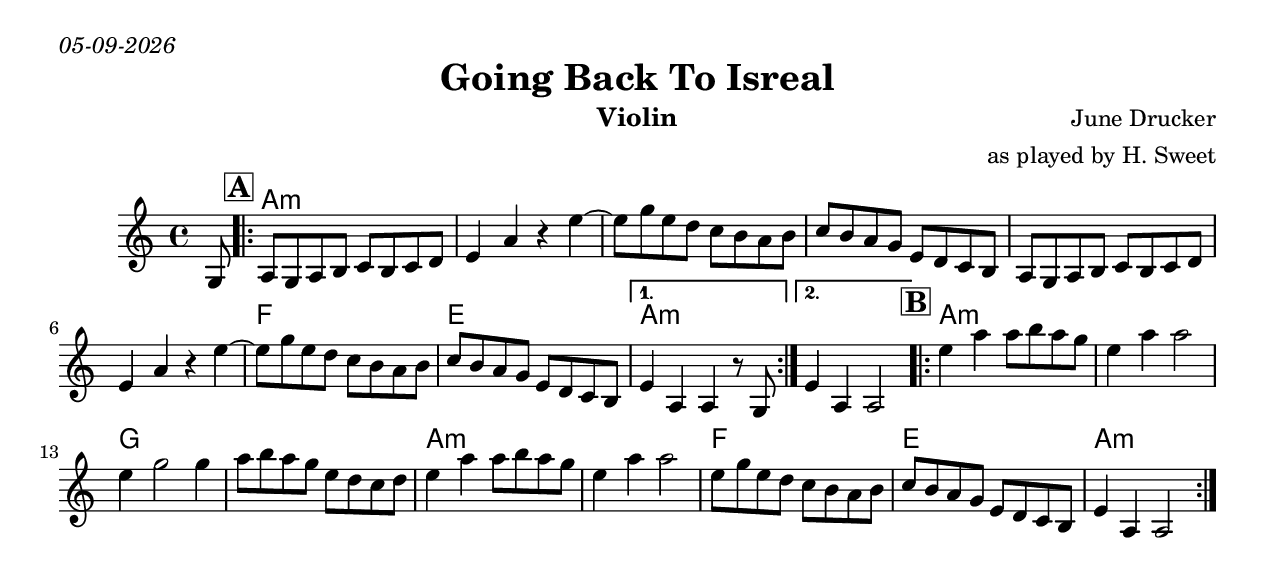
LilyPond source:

\version "2.24.0"
\include "english.ly"
%\pointAndClickOff
\paper{
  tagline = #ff
  print-all-headers = ##t
  #(set-paper-size "letter")
}
date = #(strftime "%d-%m-%Y" (localtime (current-time)))

\markup{ \italic{ \date }  }

%\markup{ Got something to say? }

global = {
  \clef treble
  \key a \minor
  \time 4/4
  \set Score.rehearsalMarkFormatter = #format-mark-box-alphabet
}

%#################################### Melody ########################
%melody =  \transpose c d \relative c' {  %transpose for clarinet
theme = {
  a8 g a b c b c d
  e4 a r e'~
  e8 g8 e d c b a b
  c8 b a g
  e8 d c b
}

melody = \relative c' {
  \global
  \partial 8 g8 %lead in notes

  \repeat volta 2{
   \mark \default
   \theme
   \theme
   %e4 a, a2~


  }
  \alternative {
    {e4 a, a r8 g8}

    {e'4 a, a2 }
  }

  \repeat volta 2{
   \mark \default
   e''4 a a8 b a g
  e4 a a2
  e4 g2 g4|
  a8 b a g e d c d

  e4 a a8 b a g
  e4 a a2

  e8 g8 e d c b a b
  c8 b a g
  e8 d c b
   e4 a, a2~
  }


}
%################################# Lyrics #####################
%\addlyrics{ \set stanza = #"1. " }
%################################# Chords #######################
harmonies = \chordmode {
 s8
 a1*6:m
 f1
 e1
 a1*2:m
 % B
 a1*2:m
 g1*2
 a1*2:m
 f1
 e1
 a1:m
}

\score {
  <<
    \new ChordNames {
      \set chordChanges = ##f
      \harmonies
    }
    \new Staff   \melody
  >>
  \header{
    title= "Going Back To Isreal"
    subtitle=""
    composer= "June Drucker"
    instrument = "Violin"
    arranger= "as played by H. Sweet"
  }
  \midi{\tempo 4 = 120}
  \layout{indent = 1.0\cm}
}
%{
% more verses:
\markup{}
\markup {
  \fill-line {
    \hspace #0.1 % distance from left margin
    \column {
      \line { "1."
	\column {
	  ""
	}
      }
      \hspace #0.2 % vertical distance between verses
      \line { "2."
	\column {
	 ""
	}
      }
    }
    \hspace #0.1  % horiz. distance between columns
    \column {
      \line { "3."
	\column {
	  ""
	}
      }
      \hspace #0.2 % distance between verses
      \line { "4."
	\column {
	 ""
	}
      }
    }
    \hspace #0.1 % distance to right margin
  }
}

%}
